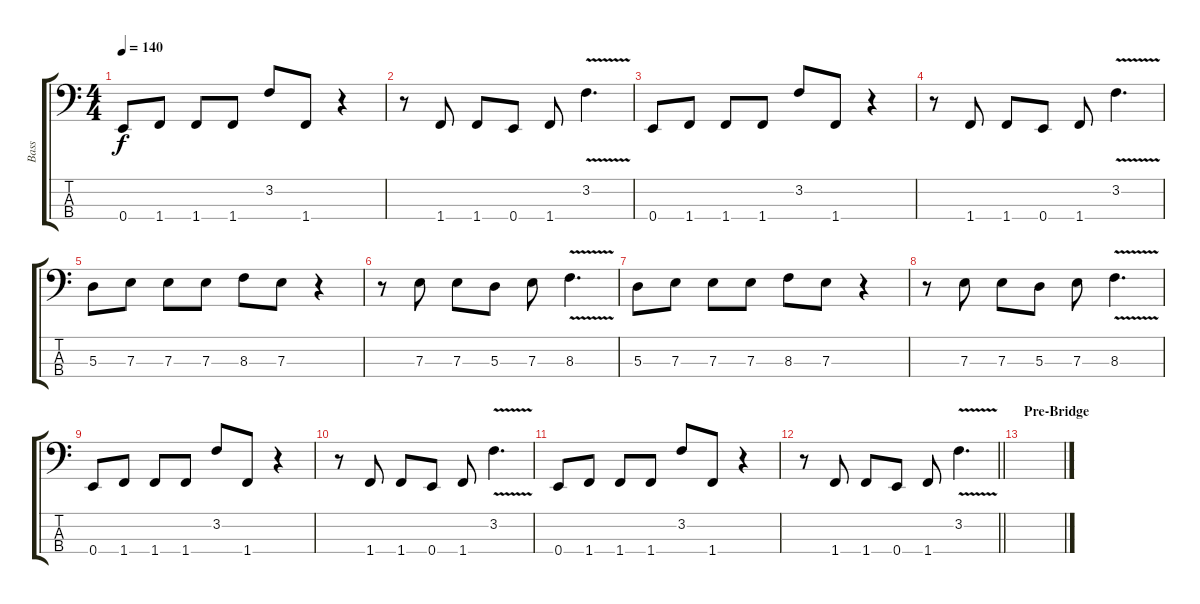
\track ("Bass" "Bass") {instrument electricbassfinger}
\staff {score tabs}
\tuning (G2 D2 A1 E1) {hide}
\ts (4 4)
\tempo 140
\clef f4
\ks c
0.4.8{dy f} 1.4.8 1.4.8 1.4.8 3.2.8 1.4.8 r.4 |
r.8 1.4.8 1.4.8 0.4.8 1.4.8 3.2{v}.4{d} |
0.4.8 1.4.8 1.4.8 1.4.8 3.2.8 1.4.8 r.4 |
r.8 1.4.8 1.4.8 0.4.8 1.4.8 3.2{v}.4{d} |
5.3.8 7.3.8 7.3.8 7.3.8 8.3.8 7.3.8 r.4 |
r.8 7.3.8 7.3.8 5.3.8 7.3.8 8.3{v}.4{d} |
5.3.8 7.3.8 7.3.8 7.3.8 8.3.8 7.3.8 r.4 |
r.8 7.3.8 7.3.8 5.3.8 7.3.8 8.3{v}.4{d} |
0.4.8 1.4.8 1.4.8 1.4.8 3.2.8 1.4.8 r.4 |
r.8 1.4.8 1.4.8 0.4.8 1.4.8 3.2{v}.4{d} |
0.4.8 1.4.8 1.4.8 1.4.8 3.2.8 1.4.8 r.4 |
\barLineRight lightlight
r.8 1.4.8 1.4.8 0.4.8 1.4.8 3.2{v}.4{d} |
\section ("" "Pre-Bridge")
